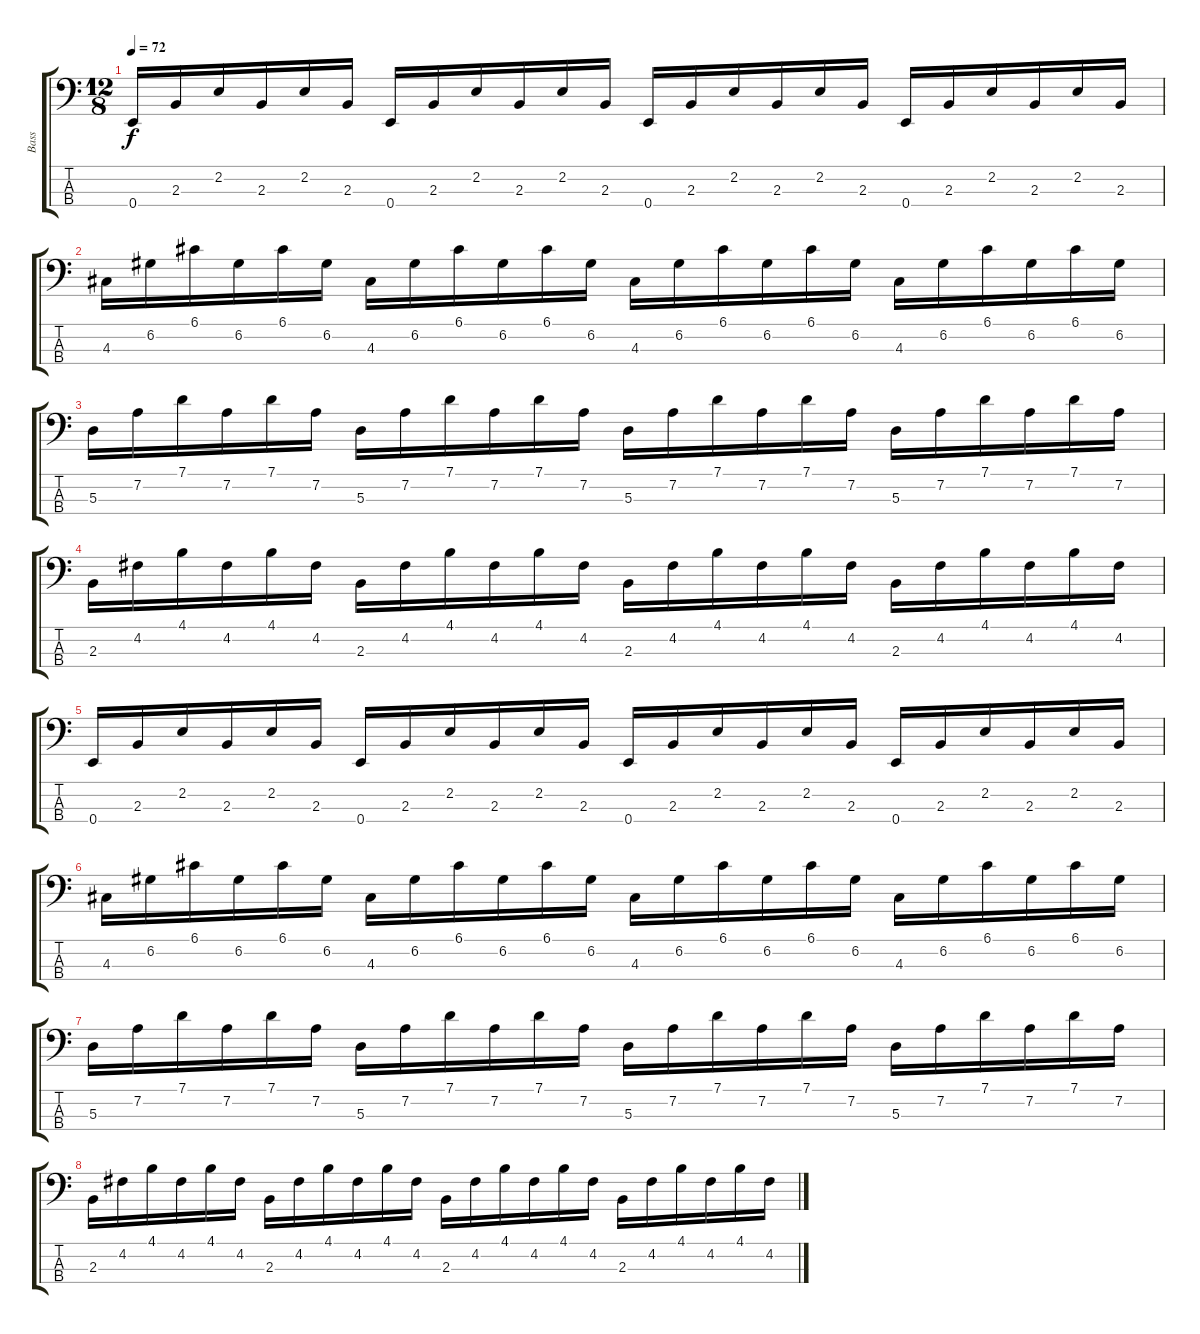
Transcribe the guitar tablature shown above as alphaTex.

\track ("Bass" "Bass") {instrument electricbasspick}
\staff {score tabs}
\tuning (G2 D2 A1 E1) {hide}
\ts (12 8)
\tempo 72
\clef f4
\ks c
0.4.16{dy f} 2.3.16 2.2.16 2.3.16 2.2.16 2.3.16 0.4.16 2.3.16 2.2.16 2.3.16 2.2.16 2.3.16 0.4.16 2.3.16 2.2.16 2.3.16 2.2.16 2.3.16 0.4.16 2.3.16 2.2.16 2.3.16 2.2.16 2.3.16 |
4.3.16 6.2.16 6.1.16 6.2.16 6.1.16 6.2.16 4.3.16 6.2.16 6.1.16 6.2.16 6.1.16 6.2.16 4.3.16 6.2.16 6.1.16 6.2.16 6.1.16 6.2.16 4.3.16 6.2.16 6.1.16 6.2.16 6.1.16 6.2.16 |
5.3.16 7.2.16 7.1.16 7.2.16 7.1.16 7.2.16 5.3.16 7.2.16 7.1.16 7.2.16 7.1.16 7.2.16 5.3.16 7.2.16 7.1.16 7.2.16 7.1.16 7.2.16 5.3.16 7.2.16 7.1.16 7.2.16 7.1.16 7.2.16 |
2.3.16 4.2.16 4.1.16 4.2.16 4.1.16 4.2.16 2.3.16 4.2.16 4.1.16 4.2.16 4.1.16 4.2.16 2.3.16 4.2.16 4.1.16 4.2.16 4.1.16 4.2.16 2.3.16 4.2.16 4.1.16 4.2.16 4.1.16 4.2.16 |
0.4.16 2.3.16 2.2.16 2.3.16 2.2.16 2.3.16 0.4.16 2.3.16 2.2.16 2.3.16 2.2.16 2.3.16 0.4.16 2.3.16 2.2.16 2.3.16 2.2.16 2.3.16 0.4.16 2.3.16 2.2.16 2.3.16 2.2.16 2.3.16 |
4.3.16 6.2.16 6.1.16 6.2.16 6.1.16 6.2.16 4.3.16 6.2.16 6.1.16 6.2.16 6.1.16 6.2.16 4.3.16 6.2.16 6.1.16 6.2.16 6.1.16 6.2.16 4.3.16 6.2.16 6.1.16 6.2.16 6.1.16 6.2.16 |
5.3.16 7.2.16 7.1.16 7.2.16 7.1.16 7.2.16 5.3.16 7.2.16 7.1.16 7.2.16 7.1.16 7.2.16 5.3.16 7.2.16 7.1.16 7.2.16 7.1.16 7.2.16 5.3.16 7.2.16 7.1.16 7.2.16 7.1.16 7.2.16 |
2.3.16 4.2.16 4.1.16 4.2.16 4.1.16 4.2.16 2.3.16 4.2.16 4.1.16 4.2.16 4.1.16 4.2.16 2.3.16 4.2.16 4.1.16 4.2.16 4.1.16 4.2.16 2.3.16 4.2.16 4.1.16 4.2.16 4.1.16 4.2.16
